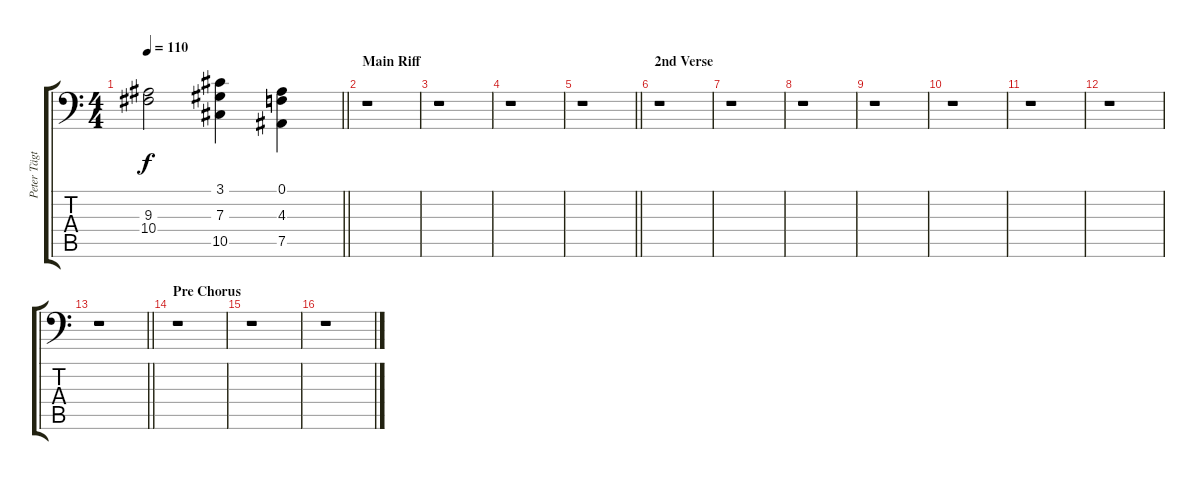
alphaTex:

\track ("Peter Tägtgren (Keyboard)" "Peter Tägt") {instrument choiraahs}
\staff {score tabs}
\tuning (Bb3 F3 Db3 Ab2 Eb2 Bb1) {hide}
\ts (4 4)
\tempo 110
\clef f4
\barLineRight lightlight
\ks c
(9.3 10.4).2{dy f} (3.1 7.3 10.5).4 (0.1 4.3 7.5).4 |
\section ("" "Main Riff")
r.1 |
r.1 |
r.1 |
\barLineRight lightlight
r.1 |
\section ("" "2nd Verse")
r.1 |
r.1 |
r.1 |
r.1 |
r.1 |
r.1 |
r.1 |
\barLineRight lightlight
r.1 |
\section ("" "Pre Chorus")
r.1 |
r.1 |
r.1
